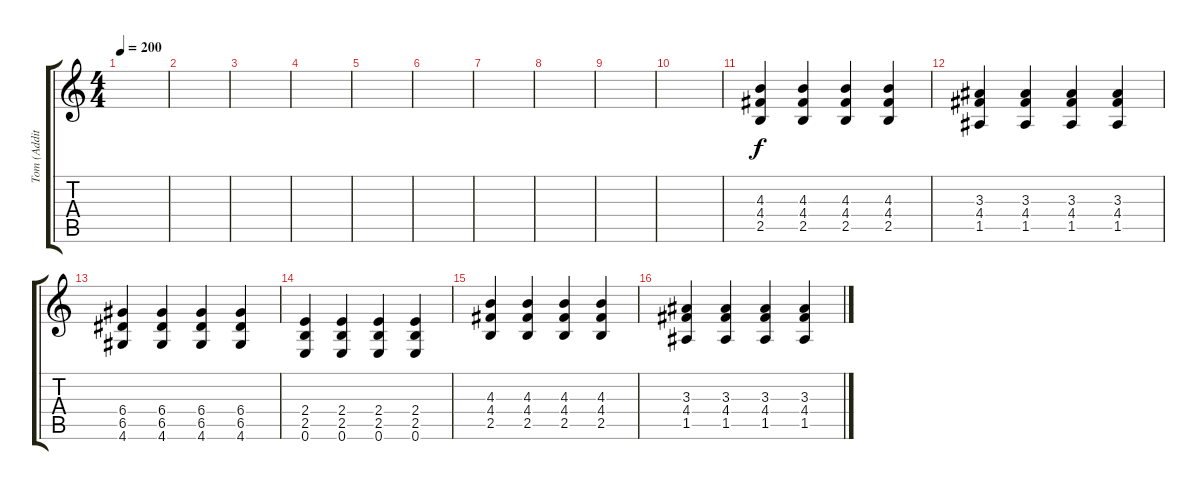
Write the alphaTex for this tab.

\track ("Tom (Additional)" "Tom (Addit") {instrument overdrivenguitar}
\staff {score tabs}
\tuning (E4 B3 G3 D3 A2 E2) {hide}
\ts (4 4)
\tempo 200
\clef g2
\ks c
|
|
|
|
|
|
|
|
|
|
(4.3 4.4 2.5).4 (4.3 4.4 2.5).4 (4.3 4.4 2.5).4 (4.3 4.4 2.5).4 |
(3.3 4.4 1.5).4 (3.3 4.4 1.5).4 (3.3 4.4 1.5).4 (3.3 4.4 1.5).4 |
(6.4 6.5 4.6).4 (6.4 6.5 4.6).4 (6.4 6.5 4.6).4 (6.4 6.5 4.6).4 |
(2.4 2.5 0.6).4 (2.4 2.5 0.6).4 (2.4 2.5 0.6).4 (2.4 2.5 0.6).4 |
(4.3 4.4 2.5).4 (4.3 4.4 2.5).4 (4.3 4.4 2.5).4 (4.3 4.4 2.5).4 |
(3.3 4.4 1.5).4 (3.3 4.4 1.5).4 (3.3 4.4 1.5).4 (3.3 4.4 1.5).4
